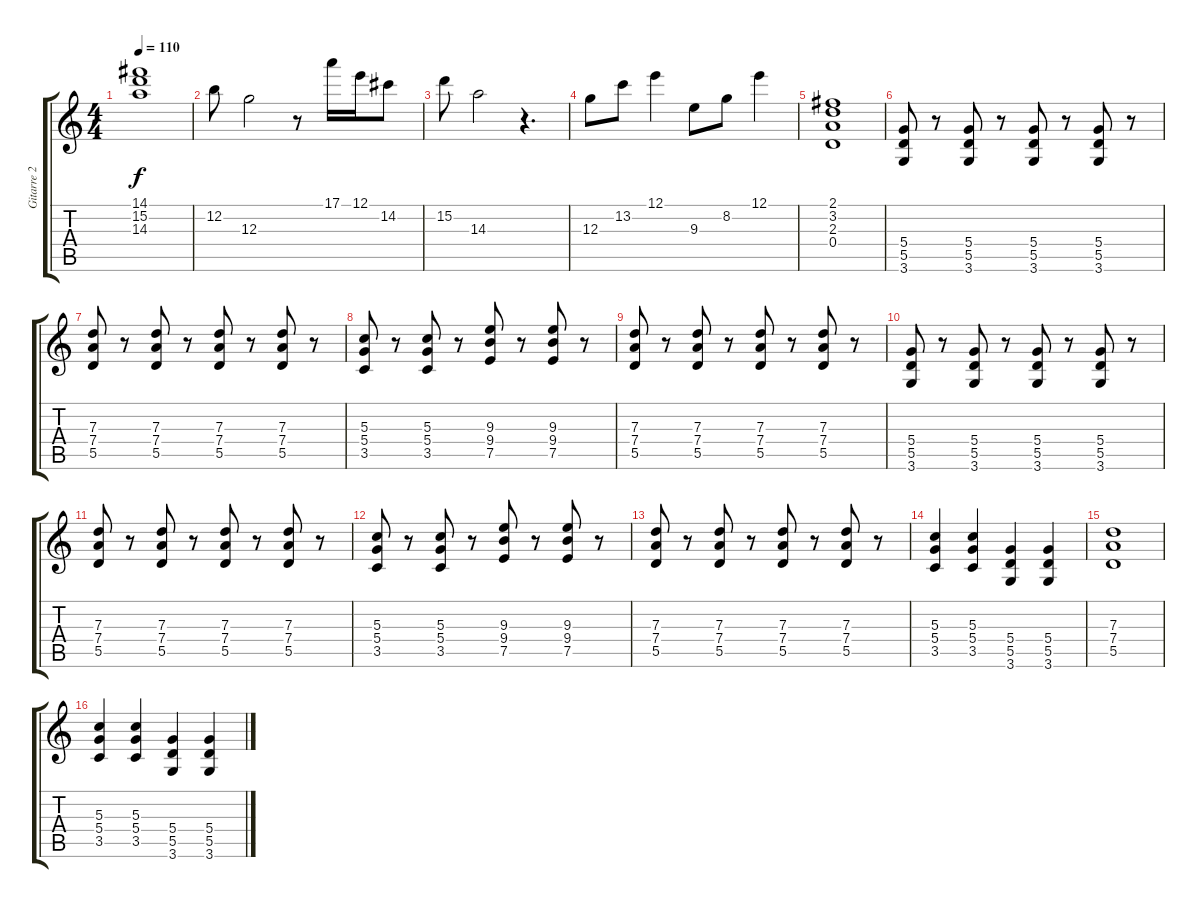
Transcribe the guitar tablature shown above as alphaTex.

\track ("Gitarre 2" "Gitarre 2") {instrument overdrivenguitar}
\staff {score tabs}
\tuning (E4 B3 G3 D3 A2 E2) {hide}
\ts (4 4)
\tempo 110
\clef g2
\ks c
(14.1 15.2 14.3).1{dy f} |
12.2.8 12.3.2 r.8 17.1.16 12.1.16 14.2.8 |
15.2.8 14.3.2 r.4{d} |
12.3.8 13.2.8 12.1.4 9.3.8 8.2.8 12.1.4 |
(2.1 3.2 2.3 0.4).1 |
(5.4 5.5 3.6).8 r.8 (5.4 5.5 3.6).8 r.8 (5.4 5.5 3.6).8 r.8 (5.4 5.5 3.6).8 r.8 |
(7.3 7.4 5.5).8 r.8 (7.3 7.4 5.5).8 r.8 (7.3 7.4 5.5).8 r.8 (7.3 7.4 5.5).8 r.8 |
(5.3 5.4 3.5).8 r.8 (5.3 5.4 3.5).8 r.8 (9.3 9.4 7.5).8 r.8 (9.3 9.4 7.5).8 r.8 |
(7.3 7.4 5.5).8 r.8 (7.3 7.4 5.5).8 r.8 (7.3 7.4 5.5).8 r.8 (7.3 7.4 5.5).8 r.8 |
(5.4 5.5 3.6).8 r.8 (5.4 5.5 3.6).8 r.8 (5.4 5.5 3.6).8 r.8 (5.4 5.5 3.6).8 r.8 |
(7.3 7.4 5.5).8 r.8 (7.3 7.4 5.5).8 r.8 (7.3 7.4 5.5).8 r.8 (7.3 7.4 5.5).8 r.8 |
(5.3 5.4 3.5).8 r.8 (5.3 5.4 3.5).8 r.8 (9.3 9.4 7.5).8 r.8 (9.3 9.4 7.5).8 r.8 |
(7.3 7.4 5.5).8 r.8 (7.3 7.4 5.5).8 r.8 (7.3 7.4 5.5).8 r.8 (7.3 7.4 5.5).8 r.8 |
(5.3 5.4 3.5).4 (5.3 5.4 3.5).4 (5.4 5.5 3.6).4 (5.4 5.5 3.6).4 |
(7.3 7.4 5.5).1 |
(5.3 5.4 3.5).4 (5.3 5.4 3.5).4 (5.4 5.5 3.6).4 (5.4 5.5 3.6).4
